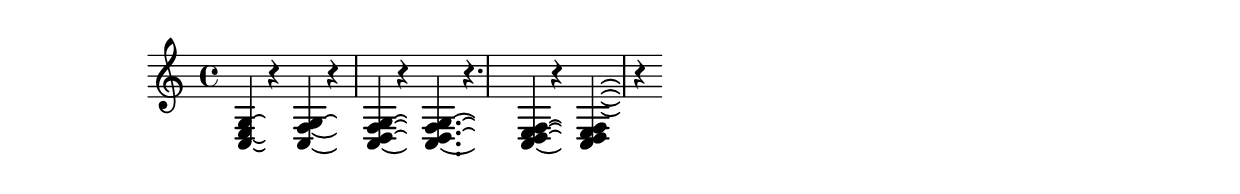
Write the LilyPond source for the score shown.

\version "2.10.12"

\header { texidoc = "
Laissez vibrer ties should avoid dots and staff lines, similar to
normal ties.  They have fixed size. Their formatting can be tuned with
@code{tie-configuration} 
" }

\paper {
  ragged-right = ##t
}

\relative {
  <c e g>\laissezVibrer r4
  <c f g>\laissezVibrer r
  <c d f g>\laissezVibrer r
  <c d f g>4.\laissezVibrer r

  <c d e f>4\laissezVibrer r
  \override LaissezVibrerTieColumn #'tie-configuration
    = #'((-7 . -1)
         (-5 . -1)
         (-3 . 1)
         (-1 . 1))
  <c d e f>4\laissezVibrer r
}

